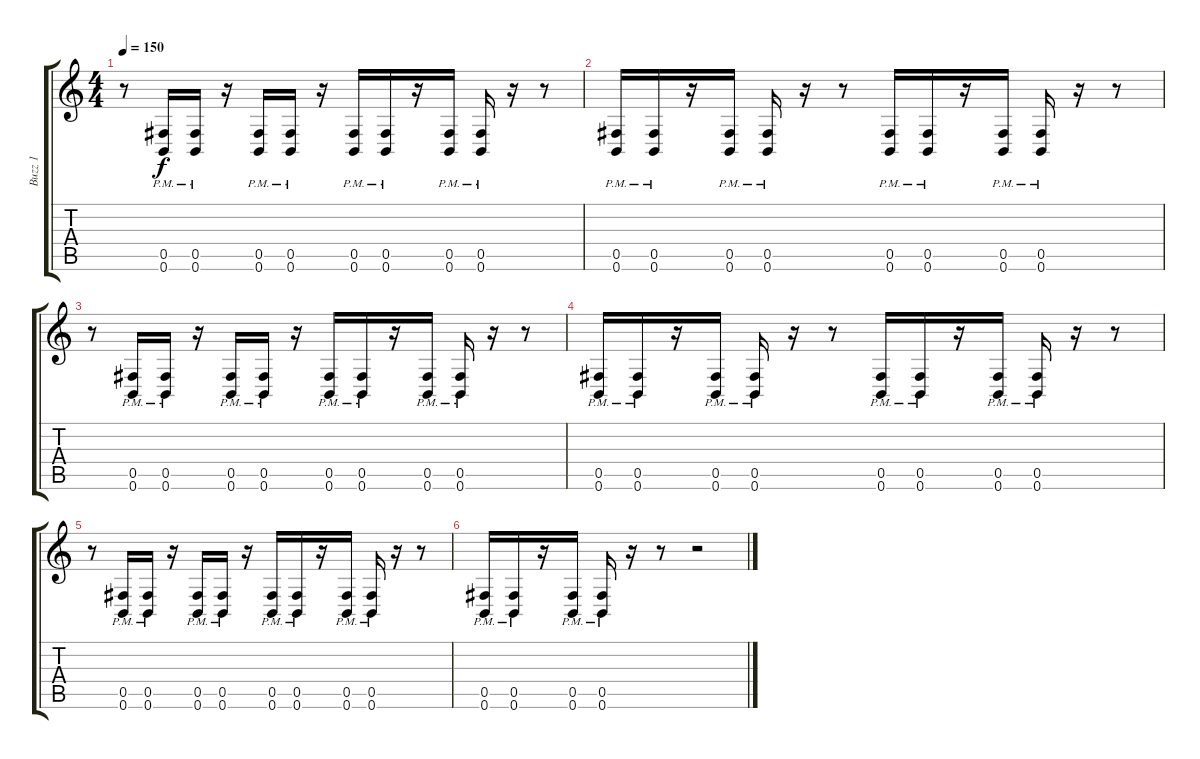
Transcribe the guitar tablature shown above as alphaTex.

\track ("Buzz 1" "Buzz 1") {instrument distortionguitar}
\staff {score tabs}
\tuning (Db4 Ab3 E3 B2 Gb2 B1) {hide}
\ts (4 4)
\tempo 150
\clef g2
\ks c
r.8{dy f} (0.5{pm} 0.6{pm}).16 (0.5{pm} 0.6{pm}).16 r.16 (0.5{pm} 0.6{pm}).16 (0.5{pm} 0.6{pm}).16 r.16 (0.5{pm} 0.6{pm}).16 (0.5{pm} 0.6{pm}).16 r.16 (0.5{pm} 0.6{pm}).16 (0.5{pm} 0.6{pm}).16 r.16 r.8 |
(0.5{pm} 0.6{pm}).16 (0.5{pm} 0.6{pm}).16 r.16 (0.5{pm} 0.6{pm}).16 (0.5{pm} 0.6{pm}).16 r.16 r.8 (0.5{pm} 0.6{pm}).16 (0.5{pm} 0.6{pm}).16 r.16 (0.5{pm} 0.6{pm}).16 (0.5{pm} 0.6{pm}).16 r.16 r.8 |
r.8 (0.5{pm} 0.6{pm}).16 (0.5{pm} 0.6{pm}).16 r.16 (0.5{pm} 0.6{pm}).16 (0.5{pm} 0.6{pm}).16 r.16 (0.5{pm} 0.6{pm}).16 (0.5{pm} 0.6{pm}).16 r.16 (0.5{pm} 0.6{pm}).16 (0.5{pm} 0.6{pm}).16 r.16 r.8 |
(0.5{pm} 0.6{pm}).16 (0.5{pm} 0.6{pm}).16 r.16 (0.5{pm} 0.6{pm}).16 (0.5{pm} 0.6{pm}).16 r.16 r.8 (0.5{pm} 0.6{pm}).16 (0.5{pm} 0.6{pm}).16 r.16 (0.5{pm} 0.6{pm}).16 (0.5{pm} 0.6{pm}).16 r.16 r.8 |
r.8 (0.5{pm} 0.6{pm}).16 (0.5{pm} 0.6{pm}).16 r.16 (0.5{pm} 0.6{pm}).16 (0.5{pm} 0.6{pm}).16 r.16 (0.5{pm} 0.6{pm}).16 (0.5{pm} 0.6{pm}).16 r.16 (0.5{pm} 0.6{pm}).16 (0.5{pm} 0.6{pm}).16 r.16 r.8 |
(0.5{pm} 0.6{pm}).16 (0.5{pm} 0.6{pm}).16 r.16 (0.5{pm} 0.6{pm}).16 (0.5{pm} 0.6{pm}).16 r.16 r.8 r.2
